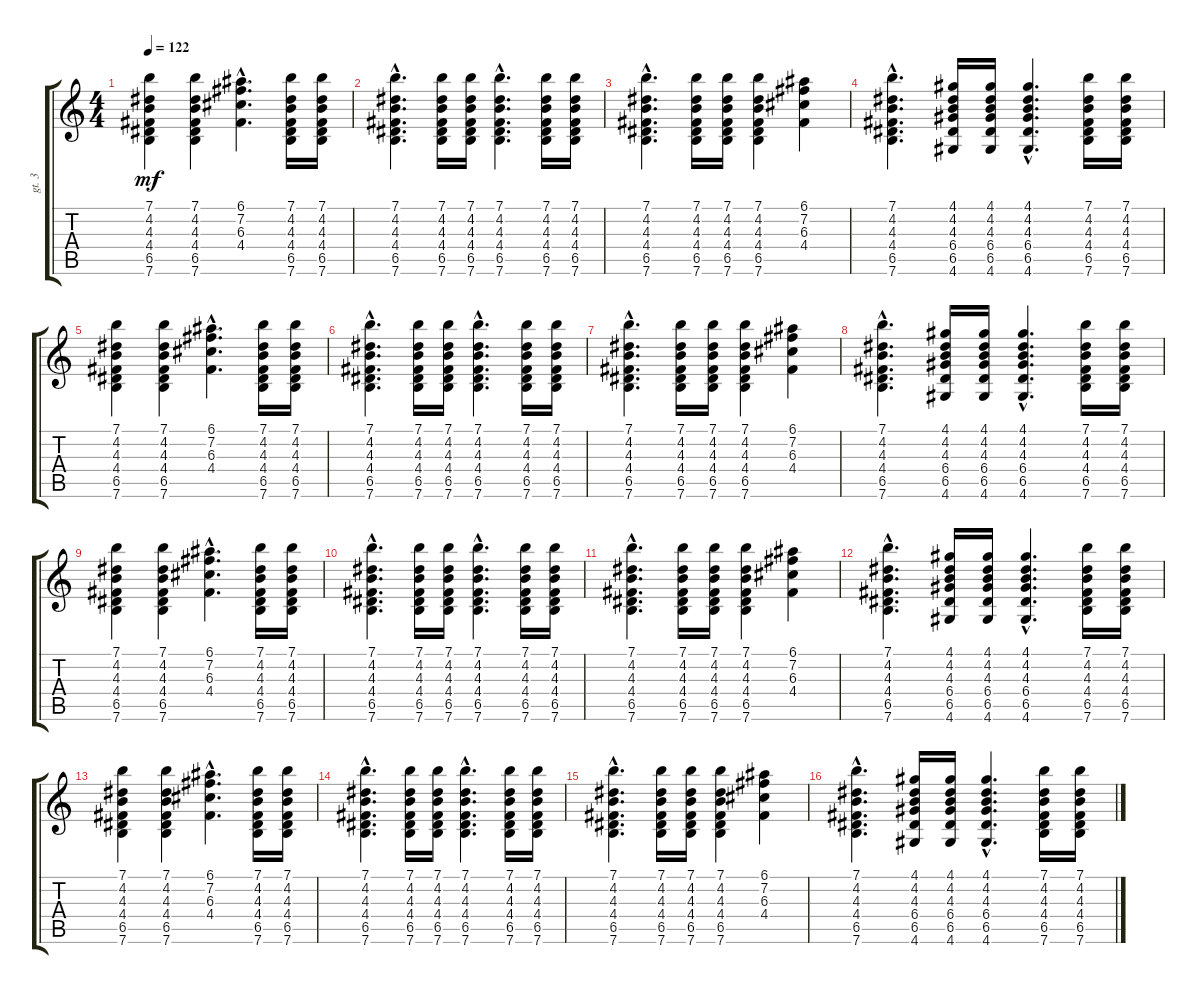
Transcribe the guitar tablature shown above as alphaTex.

\track ("gt. 3" "gt. 3") {instrument acousticguitarsteel}
\staff {score tabs}
\tuning (E4 B3 G3 D3 A2 E2) {hide}
\ts (4 4)
\tempo 122
\clef g2
\ks c
(7.1 4.2 4.3 4.4 6.5 7.6).4{dy mf} (7.1 4.2 4.3 4.4 6.5 7.6).4 (6.1{hac} 7.2{hac} 6.3{hac} 4.4{hac}).4{d} (7.1 4.2 4.3 4.4 6.5 7.6).16 (7.1 4.2 4.3 4.4 6.5 7.6).16 |
(7.1{hac} 4.2{hac} 4.3{hac} 4.4{hac} 6.5{hac} 7.6{hac}).4{d} (7.1 4.2 4.3 4.4 6.5 7.6).16 (7.1 4.2 4.3 4.4 6.5 7.6).16 (7.1{hac} 4.2{hac} 4.3{hac} 4.4{hac} 6.5{hac} 7.6{hac}).4{d} (7.1 4.2 4.3 4.4 6.5 7.6).16 (7.1 4.2 4.3 4.4 6.5 7.6).16 |
(7.1{hac} 4.2{hac} 4.3{hac} 4.4{hac} 6.5{hac} 7.6{hac}).4{d} (7.1 4.2 4.3 4.4 6.5 7.6).16 (7.1 4.2 4.3 4.4 6.5 7.6).16 (7.1 4.2 4.3 4.4 6.5 7.6).4 (6.1 7.2 6.3 4.4).4 |
(7.1{hac} 4.2{hac} 4.3{hac} 4.4{hac} 6.5{hac} 7.6{hac}).4{d} (4.1 4.2 4.3 6.4 6.5 4.6).16 (4.1 4.2 4.3 6.4 6.5 4.6).16 (4.1{hac} 4.2{hac} 4.3{hac} 6.4{hac} 6.5{hac} 4.6{hac}).4{d} (7.1 4.2 4.3 4.4 6.5 7.6).16 (7.1 4.2 4.3 4.4 6.5 7.6).16 |
(7.1 4.2 4.3 4.4 6.5 7.6).4 (7.1 4.2 4.3 4.4 6.5 7.6).4 (6.1{hac} 7.2{hac} 6.3{hac} 4.4{hac}).4{d} (7.1 4.2 4.3 4.4 6.5 7.6).16 (7.1 4.2 4.3 4.4 6.5 7.6).16 |
(7.1{hac} 4.2{hac} 4.3{hac} 4.4{hac} 6.5{hac} 7.6{hac}).4{d} (7.1 4.2 4.3 4.4 6.5 7.6).16 (7.1 4.2 4.3 4.4 6.5 7.6).16 (7.1{hac} 4.2{hac} 4.3{hac} 4.4{hac} 6.5{hac} 7.6{hac}).4{d} (7.1 4.2 4.3 4.4 6.5 7.6).16 (7.1 4.2 4.3 4.4 6.5 7.6).16 |
(7.1{hac} 4.2{hac} 4.3{hac} 4.4{hac} 6.5{hac} 7.6{hac}).4{d} (7.1 4.2 4.3 4.4 6.5 7.6).16 (7.1 4.2 4.3 4.4 6.5 7.6).16 (7.1 4.2 4.3 4.4 6.5 7.6).4 (6.1 7.2 6.3 4.4).4 |
(7.1{hac} 4.2{hac} 4.3{hac} 4.4{hac} 6.5{hac} 7.6{hac}).4{d} (4.1 4.2 4.3 6.4 6.5 4.6).16 (4.1 4.2 4.3 6.4 6.5 4.6).16 (4.1{hac} 4.2{hac} 4.3{hac} 6.4{hac} 6.5{hac} 4.6{hac}).4{d} (7.1 4.2 4.3 4.4 6.5 7.6).16 (7.1 4.2 4.3 4.4 6.5 7.6).16 |
(7.1 4.2 4.3 4.4 6.5 7.6).4 (7.1 4.2 4.3 4.4 6.5 7.6).4 (6.1{hac} 7.2{hac} 6.3{hac} 4.4{hac}).4{d} (7.1 4.2 4.3 4.4 6.5 7.6).16 (7.1 4.2 4.3 4.4 6.5 7.6).16 |
(7.1{hac} 4.2{hac} 4.3{hac} 4.4{hac} 6.5{hac} 7.6{hac}).4{d} (7.1 4.2 4.3 4.4 6.5 7.6).16 (7.1 4.2 4.3 4.4 6.5 7.6).16 (7.1{hac} 4.2{hac} 4.3{hac} 4.4{hac} 6.5{hac} 7.6{hac}).4{d} (7.1 4.2 4.3 4.4 6.5 7.6).16 (7.1 4.2 4.3 4.4 6.5 7.6).16 |
(7.1{hac} 4.2{hac} 4.3{hac} 4.4{hac} 6.5{hac} 7.6{hac}).4{d} (7.1 4.2 4.3 4.4 6.5 7.6).16 (7.1 4.2 4.3 4.4 6.5 7.6).16 (7.1 4.2 4.3 4.4 6.5 7.6).4 (6.1 7.2 6.3 4.4).4 |
(7.1{hac} 4.2{hac} 4.3{hac} 4.4{hac} 6.5{hac} 7.6{hac}).4{d} (4.1 4.2 4.3 6.4 6.5 4.6).16 (4.1 4.2 4.3 6.4 6.5 4.6).16 (4.1{hac} 4.2{hac} 4.3{hac} 6.4{hac} 6.5{hac} 4.6{hac}).4{d} (7.1 4.2 4.3 4.4 6.5 7.6).16 (7.1 4.2 4.3 4.4 6.5 7.6).16 |
(7.1 4.2 4.3 4.4 6.5 7.6).4 (7.1 4.2 4.3 4.4 6.5 7.6).4 (6.1{hac} 7.2{hac} 6.3{hac} 4.4{hac}).4{d} (7.1 4.2 4.3 4.4 6.5 7.6).16 (7.1 4.2 4.3 4.4 6.5 7.6).16 |
(7.1{hac} 4.2{hac} 4.3{hac} 4.4{hac} 6.5{hac} 7.6{hac}).4{d} (7.1 4.2 4.3 4.4 6.5 7.6).16 (7.1 4.2 4.3 4.4 6.5 7.6).16 (7.1{hac} 4.2{hac} 4.3{hac} 4.4{hac} 6.5{hac} 7.6{hac}).4{d} (7.1 4.2 4.3 4.4 6.5 7.6).16 (7.1 4.2 4.3 4.4 6.5 7.6).16 |
(7.1{hac} 4.2{hac} 4.3{hac} 4.4{hac} 6.5{hac} 7.6{hac}).4{d} (7.1 4.2 4.3 4.4 6.5 7.6).16 (7.1 4.2 4.3 4.4 6.5 7.6).16 (7.1 4.2 4.3 4.4 6.5 7.6).4 (6.1 7.2 6.3 4.4).4 |
(7.1{hac} 4.2{hac} 4.3{hac} 4.4{hac} 6.5{hac} 7.6{hac}).4{d} (4.1 4.2 4.3 6.4 6.5 4.6).16 (4.1 4.2 4.3 6.4 6.5 4.6).16 (4.1{hac} 4.2{hac} 4.3{hac} 6.4{hac} 6.5{hac} 4.6{hac}).4{d} (7.1 4.2 4.3 4.4 6.5 7.6).16 (7.1 4.2 4.3 4.4 6.5 7.6).16
